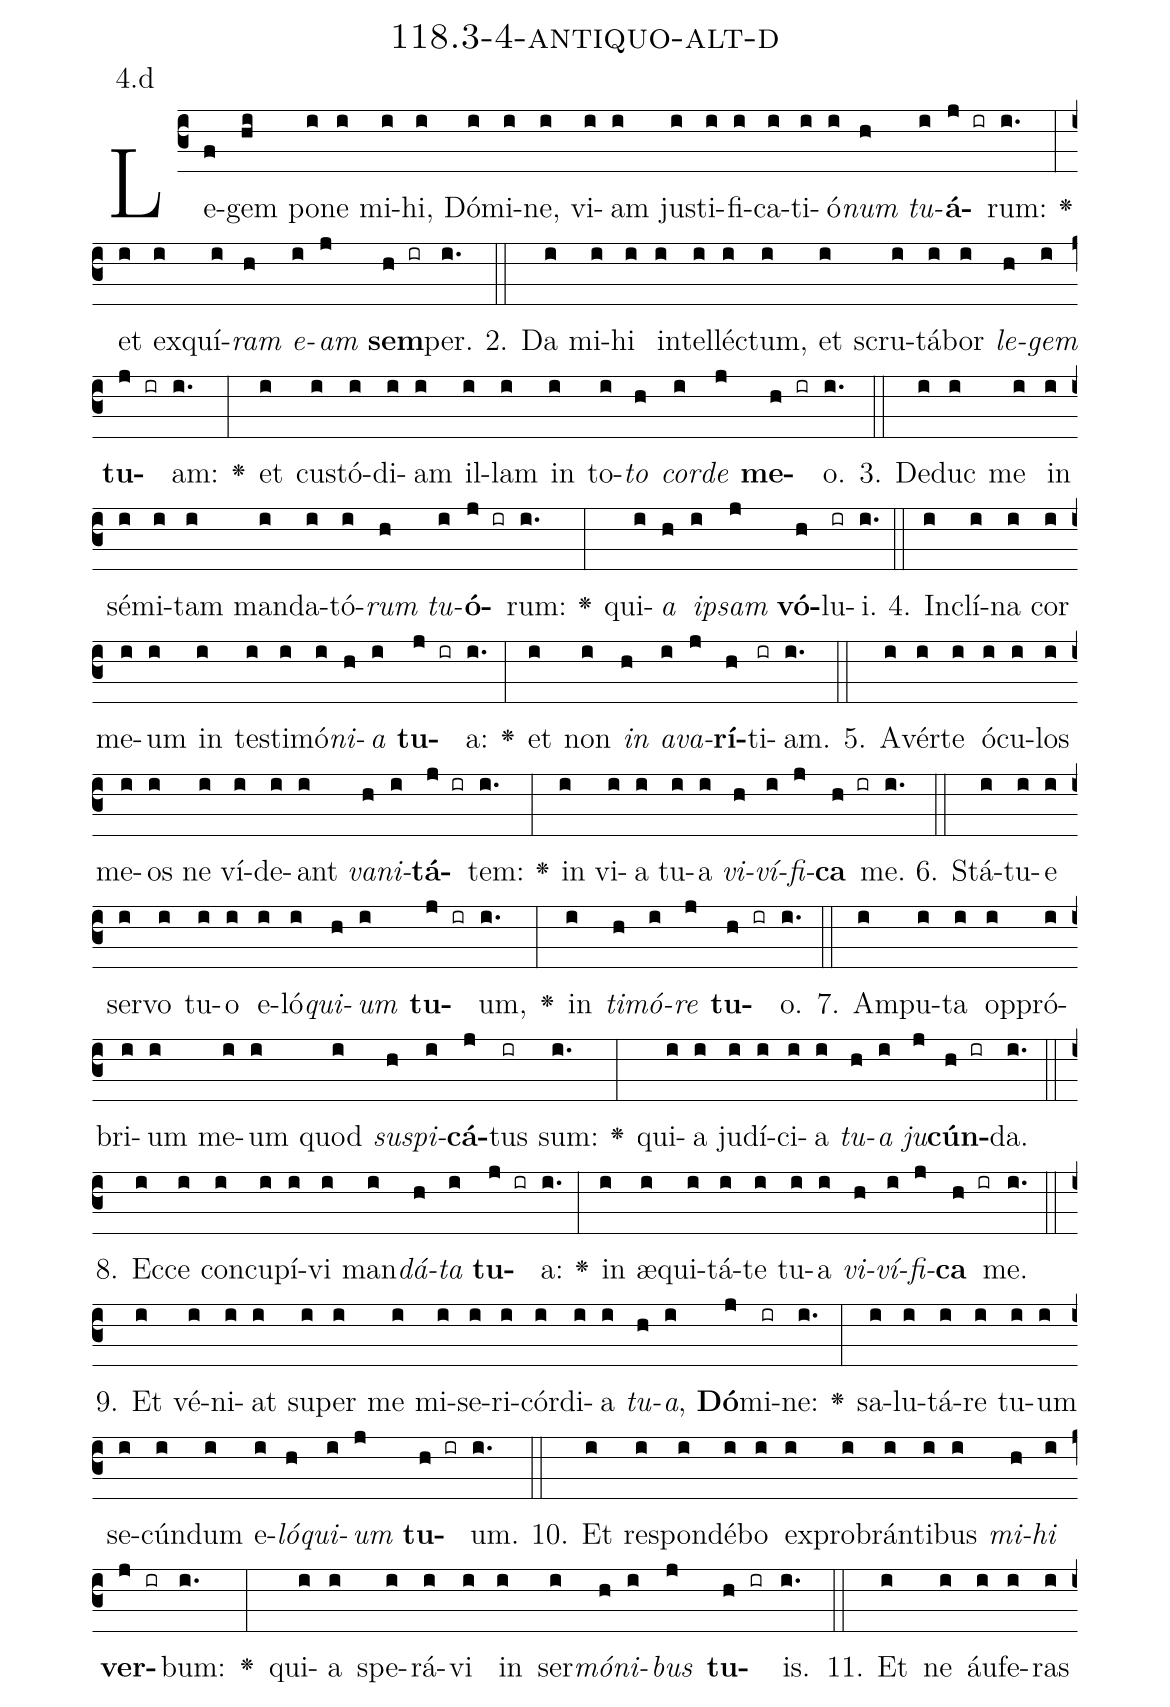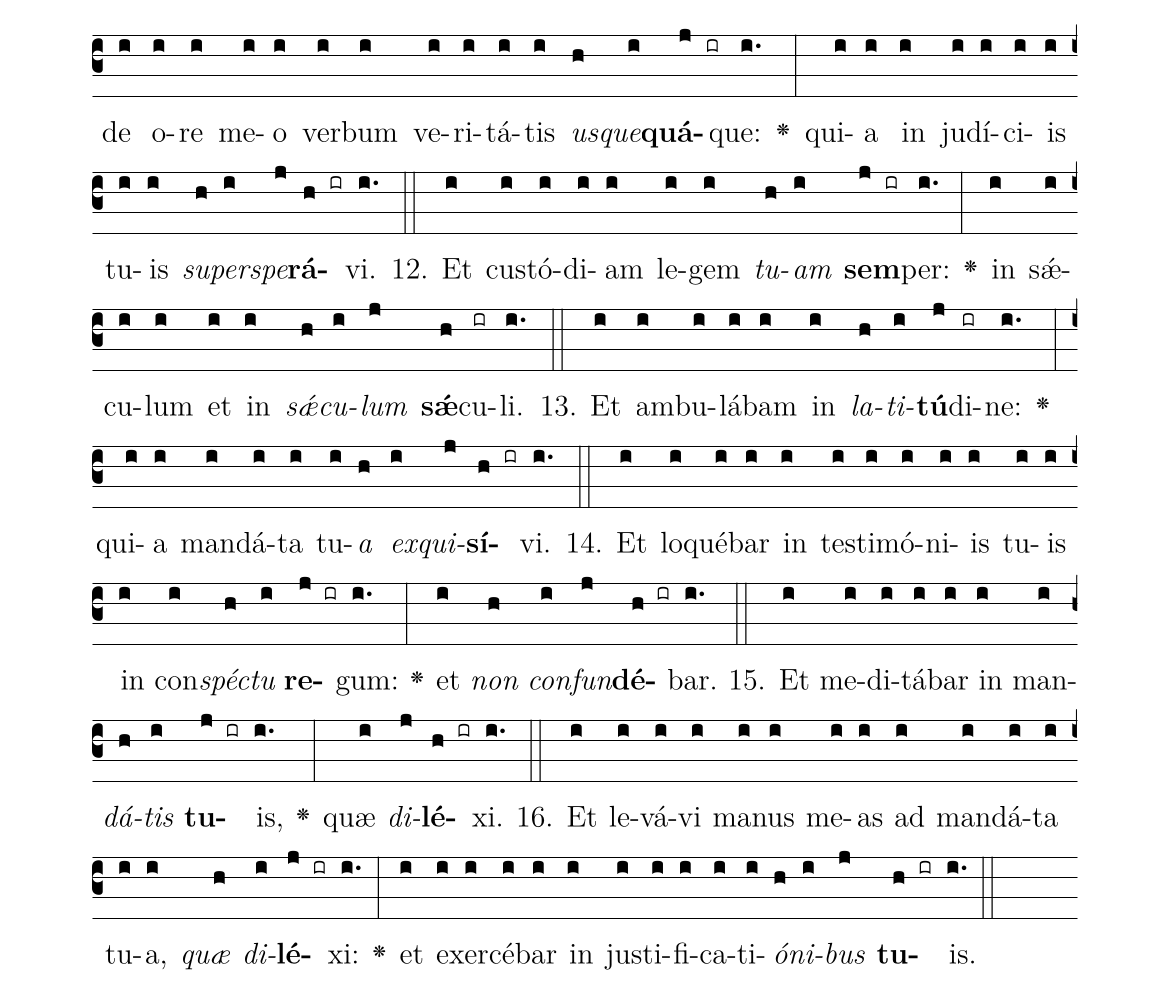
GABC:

name: 118.3-4-antiquo-alt-d;
annotation: 4.d;
%%
(c3)Le(f)gem(hi) po(i)ne(i) mi(i)hi,(i) Dó(i)mi(i)ne,(i) vi(i)am(i) jus(i)ti(i)fi(i)ca(i)ti(i)ó(i)<i>num</i>(h) <i>tu</i>(i)<b>á</b>(j ir)rum:(i.) <v>\greheightstar</v>(:) et(i) ex(i)quí(i)<i>ram</i>(h) <i>e</i>(i)<i>am</i>(j) <b>sem</b>(h ir)per.(i.) (::)
2. Da(i) mi(i)hi(i) in(i)tel(i)léc(i)tum,(i) et(i) scru(i)tá(i)bor(i) <i>le</i>(h)<i>gem</i>(i) <b>tu</b>(j ir)am:(i.) <v>\greheightstar</v>(:) et(i) cus(i)tó(i)di(i)am(i) il(i)lam(i) in(i) to(i)<i>to</i>(h) <i>cor</i>(i)<i>de</i>(j) <b>me</b>(h ir)o.(i.) (::)
3. De(i)duc(i) me(i) in(i) sé(i)mi(i)tam(i) man(i)da(i)tó(i)<i>rum</i>(h) <i>tu</i>(i)<b>ó</b>(j ir)rum:(i.) <v>\greheightstar</v>(:) qui(i)<i>a</i>(h) <i>ip</i>(i)<i>sam</i>(j) <b>vó</b>(h)lu(ir)i.(i.) (::)
4. In(i)clí(i)na(i) cor(i) me(i)um(i) in(i) tes(i)ti(i)mó(i)<i>ni</i>(h)<i>a</i>(i) <b>tu</b>(j ir)a:(i.) <v>\greheightstar</v>(:) et(i) non(i) <i>in</i>(h) <i>a</i>(i)<i>va</i>(j)<b>rí</b>(h)ti(ir)am.(i.) (::)
5. A(i)vér(i)te(i) ó(i)cu(i)los(i) me(i)os(i) ne(i) ví(i)de(i)ant(i) <i>va</i>(h)<i>ni</i>(i)<b>tá</b>(j ir)tem:(i.) <v>\greheightstar</v>(:) in(i) vi(i)a(i) tu(i)a(i) <i>vi</i>(h)<i>ví</i>(i)<i>fi</i>(j)<b>ca</b>(h ir) me.(i.) (::)
6. Stá(i)tu(i)e(i) ser(i)vo(i) tu(i)o(i) e(i)ló(i)<i>qui</i>(h)<i>um</i>(i) <b>tu</b>(j ir)um,(i.) <v>\greheightstar</v>(:) in(i) <i>ti</i>(h)<i>mó</i>(i)<i>re</i>(j) <b>tu</b>(h ir)o.(i.) (::)
7. Am(i)pu(i)ta(i) op(i)pró(i)bri(i)um(i) me(i)um(i) quod(i) <i>su</i>(h)<i>spi</i>(i)<b>cá</b>(j)tus(ir) sum:(i.) <v>\greheightstar</v>(:) qui(i)a(i) ju(i)dí(i)ci(i)a(i) <i>tu</i>(h)<i>a</i>(i) <i>ju</i>(j)<b>cún</b>(h ir)da.(i.) (::)
8. Ec(i)ce(i) con(i)cu(i)pí(i)vi(i) man(i)<i>dá</i>(h)<i>ta</i>(i) <b>tu</b>(j ir)a:(i.) <v>\greheightstar</v>(:) in(i) æ(i)qui(i)tá(i)te(i) tu(i)a(i) <i>vi</i>(h)<i>ví</i>(i)<i>fi</i>(j)<b>ca</b>(h ir) me.(i.) (::)
9. Et(i) vé(i)ni(i)at(i) su(i)per(i) me(i) mi(i)se(i)ri(i)cór(i)di(i)a(i) <i>tu</i>(h)<i>a</i>,(i) <b>Dó</b>(j)mi(ir)ne:(i.) <v>\greheightstar</v>(:) sa(i)lu(i)tá(i)re(i) tu(i)um(i) se(i)cún(i)dum(i) e(i)<i>ló</i>(h)<i>qui</i>(i)<i>um</i>(j) <b>tu</b>(h ir)um.(i.) (::)
10. Et(i) re(i)spon(i)dé(i)bo(i) ex(i)pro(i)brán(i)ti(i)bus(i) <i>mi</i>(h)<i>hi</i>(i) <b>ver</b>(j ir)bum:(i.) <v>\greheightstar</v>(:) qui(i)a(i) spe(i)rá(i)vi(i) in(i) ser(i)<i>mó</i>(h)<i>ni</i>(i)<i>bus</i>(j) <b>tu</b>(h ir)is.(i.) (::)
11. Et(i) ne(i) áu(i)fe(i)ras(i) de(i) o(i)re(i) me(i)o(i) ver(i)bum(i) ve(i)ri(i)tá(i)tis(i) <i>us</i>(h)<i>que</i>(i)<b>quá</b>(j ir)que:(i.) <v>\greheightstar</v>(:) qui(i)a(i) in(i) ju(i)dí(i)ci(i)is(i) tu(i)is(i) <i>su</i>(h)<i>per</i>(i)<i>spe</i>(j)<b>rá</b>(h ir)vi.(i.) (::)
12. Et(i) cus(i)tó(i)di(i)am(i) le(i)gem(i) <i>tu</i>(h)<i>am</i>(i) <b>sem</b>(j ir)per:(i.) <v>\greheightstar</v>(:) in(i) sǽ(i)cu(i)lum(i) et(i) in(i) <i>sǽ</i>(h)<i>cu</i>(i)<i>lum</i>(j) <b>sǽ</b>(h)cu(ir)li.(i.) (::)
13. Et(i) am(i)bu(i)lá(i)bam(i) in(i) <i>la</i>(h)<i>ti</i>(i)<b>tú</b>(j)di(ir)ne:(i.) <v>\greheightstar</v>(:) qui(i)a(i) man(i)dá(i)ta(i) tu(i)<i>a</i>(h) <i>ex</i>(i)<i>qui</i>(j)<b>sí</b>(h ir)vi.(i.) (::)
14. Et(i) lo(i)qué(i)bar(i) in(i) tes(i)ti(i)mó(i)ni(i)is(i) tu(i)is(i) in(i) con(i)<i>spéc</i>(h)<i>tu</i>(i) <b>re</b>(j ir)gum:(i.) <v>\greheightstar</v>(:) et(i) <i>non</i>(h) <i>con</i>(i)<i>fun</i>(j)<b>dé</b>(h ir)bar.(i.) (::)
15. Et(i) me(i)di(i)tá(i)bar(i) in(i) man(i)<i>dá</i>(h)<i>tis</i>(i) <b>tu</b>(j ir)is,(i.) <v>\greheightstar</v>(:) quæ(i) <i>di</i>(j)<b>lé</b>(h ir)xi.(i.) (::)
16. Et(i) le(i)vá(i)vi(i) ma(i)nus(i) me(i)as(i) ad(i) man(i)dá(i)ta(i) tu(i)a,(i) <i>quæ</i>(h) <i>di</i>(i)<b>lé</b>(j ir)xi:(i.) <v>\greheightstar</v>(:) et(i) ex(i)er(i)cé(i)bar(i) in(i) jus(i)ti(i)fi(i)ca(i)ti(i)<i>ó</i>(h)<i>ni</i>(i)<i>bus</i>(j) <b>tu</b>(h ir)is.(i.) (::)
